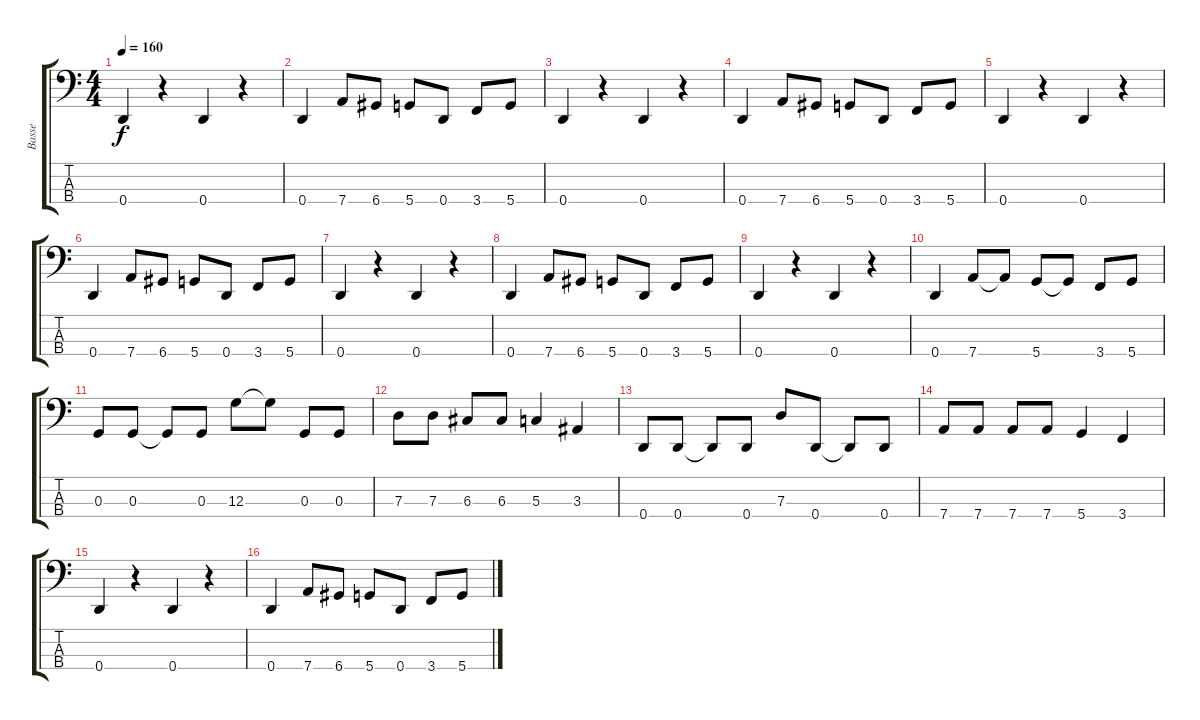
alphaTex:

\track ("Basse" "Basse") {instrument electricbasspick}
\staff {score tabs}
\tuning (F2 C2 G1 D1) {hide}
\ts (4 4)
\tempo 160
\clef f4
\ks c
0.4.4{dy f} r.4 0.4.4 r.4 |
0.4.4 7.4.8 6.4.8 5.4.8 0.4.8 3.4.8 5.4.8 |
0.4.4 r.4 0.4.4 r.4 |
0.4.4 7.4.8 6.4.8 5.4.8 0.4.8 3.4.8 5.4.8 |
0.4.4 r.4 0.4.4 r.4 |
0.4.4 7.4.8 6.4.8 5.4.8 0.4.8 3.4.8 5.4.8 |
0.4.4 r.4 0.4.4 r.4 |
0.4.4 7.4.8 6.4.8 5.4.8 0.4.8 3.4.8 5.4.8 |
0.4.4 r.4 0.4.4 r.4 |
0.4.4 7.4.8 7.4{t}.8 5.4.8 5.4{t}.8 3.4.8 5.4.8 |
0.3.8 0.3.8 0.3{t}.8 0.3.8 12.3.8 12.3{t}.8 0.3.8 0.3.8 |
7.3.8 7.3.8 6.3.8 6.3.8 5.3.4 3.3.4 |
0.4.8 0.4.8 0.4{t}.8 0.4.8 7.3.8 0.4.8 0.4{t}.8 0.4.8 |
7.4.8 7.4.8 7.4.8 7.4.8 5.4.4 3.4.4 |
0.4.4 r.4 0.4.4 r.4 |
0.4.4 7.4.8 6.4.8 5.4.8 0.4.8 3.4.8 5.4.8
